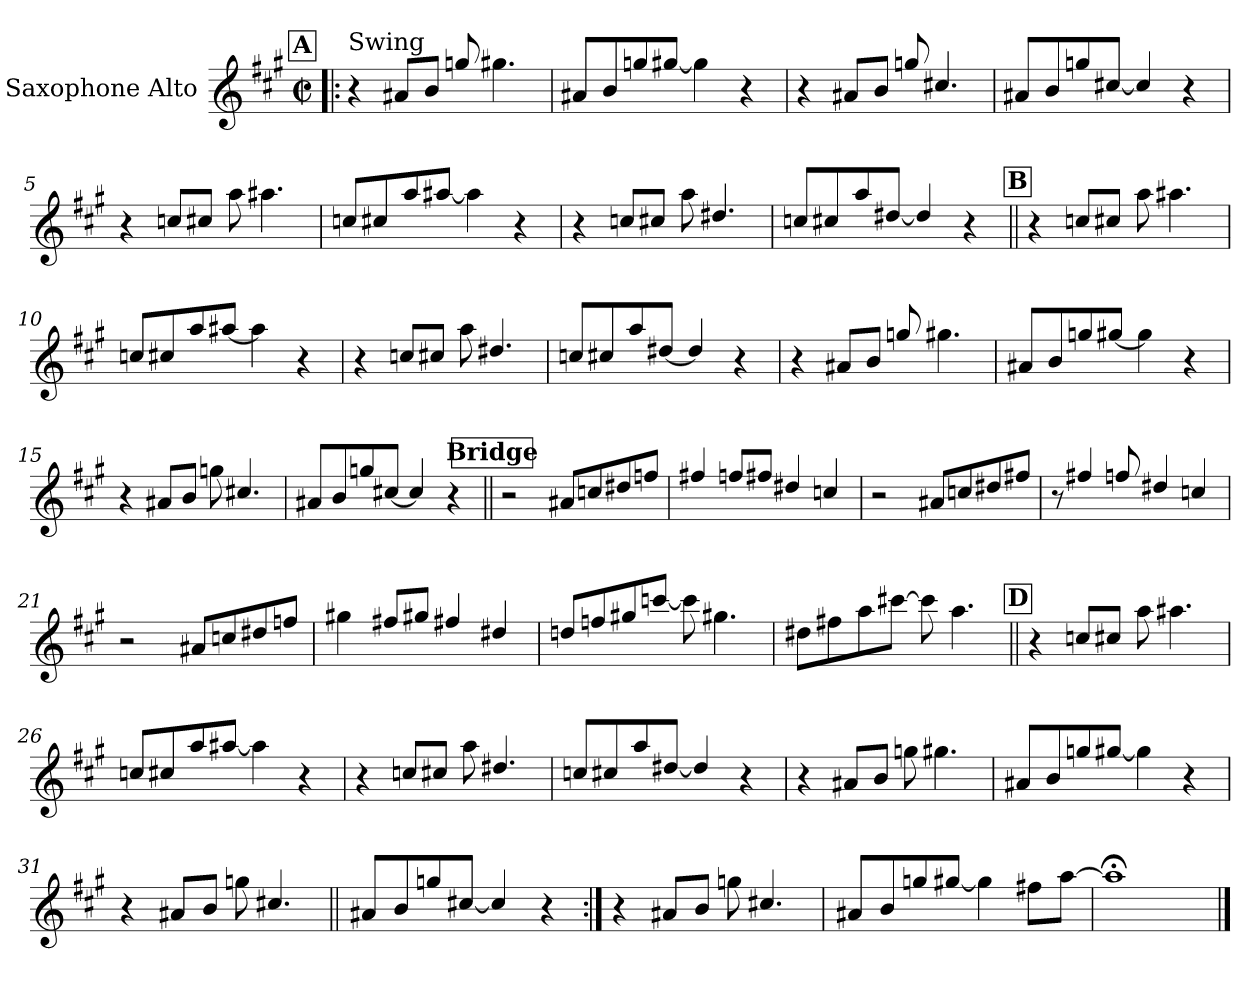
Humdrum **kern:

**kern
*part1
*staff1
*I"Saxophone Alto
*I'Sax. A.
*clefG2
*ITrd5c9
*k[]
*M2/2
*met(c|)
*MM130
!!LO:REH:place=s1:a:B:fs=13:t=A
=1!|:
!LO:TX:a:t=Swing
4r
8c#X/L
8d/J
8b-X/
4.bn\
=2
8c#X/L
8d/
8b-X/
[8bn/J
4b\]
4r
=3
4r
8c#X/L
8d/J
8b-X/
4.en/
=4
8c#X/L
8d/
8b-X/
[8en/J
4e/]
4r
!!LO:LB:g=z
=5
4r
8e-X/L
8en/J
8cc\
4.cc#X\
=6
8e-X/L
8en/
8cc/
[8cc#X/J
4cc#\]
4r
=7
4r
8e-X/L
8en/J
8cc\
4.f#X/
=8
8e-X/L
8en/
8cc/
[8f#X/J
4f#/]
4r
!!LO:LB:g=z
!!LO:REH:place=s1:a:B:fs=13:t=B
=9||
4r
8e-X/L
8en/J
8cc\
4.cc#X\
=10
8e-X/L
8en/
8cc/
[8cc#X/J
4cc#\]
4r
=11
4r
8e-X/L
8en/J
8cc\
4.f#X/
=12
8e-X/L
8en/
8cc/
[8f#X/J
4f#/]
4r
!!LO:LB:g=z
=13
4r
8c#X/L
8d/J
8b-X/
4.bn\
=14
8c#X/L
8d/
8b-X/
[8bn/J
4b\]
4r
=15
4r
8c#X/L
8d/J
8b-X\
4.en/
=16
8c#X/L
8d/
8b-X/
[8en/J
4e/]
4r
!!LO:LB:g=z
!!LO:REH:place=s1:a:B:fs=13:t=Bridge
=17||
2r
8c#X/L
8e-X/
8f#X/
8a-X/J
=18
4an/
8a-X/L
8an/J
4f#X/
4e-X/
=19
2r
8c#X/L
8e-X/
8f#X/
8an/J
=20
8r
4an/
8a-X/
4f#X/
4e-X/
!!LO:LB:g=z
=21
2r
8c#X/L
8e-X/
8f#X/
8a-X/J
=22
4bn\
8an/L
8bn/J
4an/
4f#X/
=23
8fn/L
8a-X/
8bn/
[8ee-X/J
8ee-\]
4.bn\
=24
8f#X\L
8an\
8cc\
[8een\J
8ee\]
4.cc\
!!LO:LB:g=z
!!LO:REH:place=s1:a:B:fs=13:t=D
=25||
4r
8e-X/L
8en/J
8cc\
4.cc#X\
=26
8e-X/L
8en/
8cc/
[8cc#X/J
4cc#\]
4r
=27
4r
8e-X/L
8en/J
8cc\
4.f#X/
=28
8e-X/L
8en/
8cc/
[8f#X/J
4f#/]
4r
!!LO:LB:g=z
=29
4r
8c#X/L
8d/J
8b-X\
4.bn\
=30
8c#X/L
8d/
8b-X/
[8bn/J
4b\]
4r
=31
4r
8c#X/L
8d/J
8b-X\
4.en/
=32||
8c#X/L
8d/
8b-X/
[8en/J
4e/]
4r
!!LO:LB:g=z
=33:|!
4r
8c#X/L
8d/J
8b-X\
4.en/
=34
8c#X/L
8d/
8b-X/
[8bn/J
4b\]
8an\L
[8cc\J
=35
1cc;<]
==
*-
